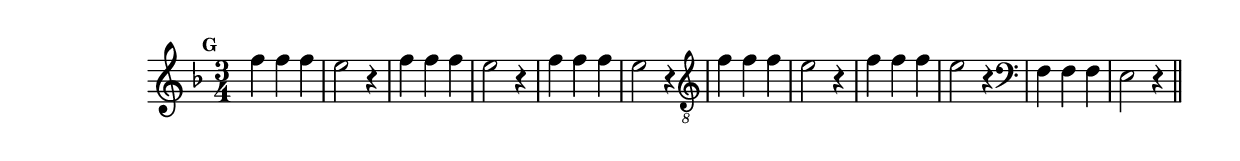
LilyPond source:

%% -*- coding: utf-8 -*-
\version "2.16.0"

%% \header { texidoc="Perguntas e Respostas"}

\relative c'' {

  \override Staff.TimeSignature #'style = #'()
  \time 3/4 
  \override Score.BarNumber #'transparent = ##t
  \override Score.RehearsalMark #'font-size = #-2
  \override Score.BarNumber #'transparent = ##t
  \set Score.markFormatter = #format-mark-numbers
  \key d \minor

  \mark 7

  %% CAVAQUINHO - BANJO
  \tag #'cv {
    f4 f f | e2 r4 
  }

  %% BANDOLIM
  \tag #'bd {
    f4 f f | e2 r4 
  }

  %% VIOLA
  \tag #'va {
    f4 f f | e2 r4 
  }

  %% VIOLÃO TENOR
  \tag #'vt {
    \clef "G_8"
    f,4 f f | e2 r4 
  }

  %% VIOLÃO
  \tag #'vi {
    \clef "G_8"
    f4 f f | e2 r4 
  }

  %% BAIXO - BAIXOLÃO
  \tag #'bx {
    \clef bass
    f,4 f f | e2 r4 
  }


  %% END DOCUMENT
  \bar "||"
}
